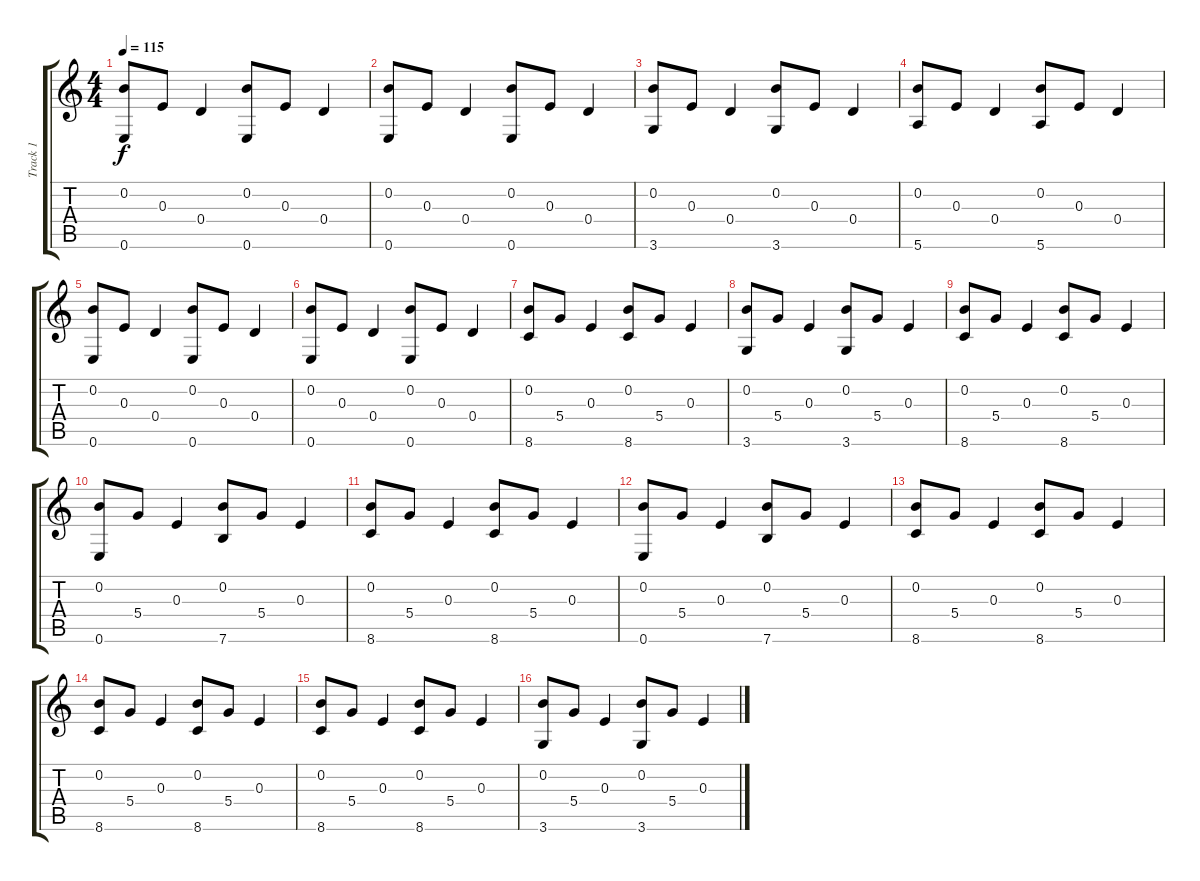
\track ("Track 1" "Track 1") {instrument acousticguitarsteel}
\staff {score tabs}
\tuning (E4 B3 E3 D3 A2 E2) {hide}
\ts (4 4)
\tempo 115
\clef g2
\ks c
(0.2 0.6).8{dy f} 0.3.8 0.4.4 (0.2 0.6).8 0.3.8 0.4.4 |
(0.2 0.6).8 0.3.8 0.4.4 (0.2 0.6).8 0.3.8 0.4.4 |
(0.2 3.6).8 0.3.8 0.4.4 (0.2 3.6).8 0.3.8 0.4.4 |
(0.2 5.6).8 0.3.8 0.4.4 (0.2 5.6).8 0.3.8 0.4.4 |
(0.2 0.6).8 0.3.8 0.4.4 (0.2 0.6).8 0.3.8 0.4.4 |
(0.2 0.6).8 0.3.8 0.4.4 (0.2 0.6).8 0.3.8 0.4.4 |
(0.2 8.6).8 5.4.8 0.3.4 (0.2 8.6).8 5.4.8 0.3.4 |
(0.2 3.6).8 5.4.8 0.3.4 (0.2 3.6).8 5.4.8 0.3.4 |
(0.2 8.6).8 5.4.8 0.3.4 (0.2 8.6).8 5.4.8 0.3.4 |
(0.2 0.6).8 5.4.8 0.3.4 (0.2 7.6).8 5.4.8 0.3.4 |
(0.2 8.6).8 5.4.8 0.3.4 (0.2 8.6).8 5.4.8 0.3.4 |
(0.2 0.6).8 5.4.8 0.3.4 (0.2 7.6).8 5.4.8 0.3.4 |
(0.2 8.6).8 5.4.8 0.3.4 (0.2 8.6).8 5.4.8 0.3.4 |
(0.2 8.6).8 5.4.8 0.3.4 (0.2 8.6).8 5.4.8 0.3.4 |
(0.2 8.6).8 5.4.8 0.3.4 (0.2 8.6).8 5.4.8 0.3.4 |
(0.2 3.6).8 5.4.8 0.3.4 (0.2 3.6).8 5.4.8 0.3.4
